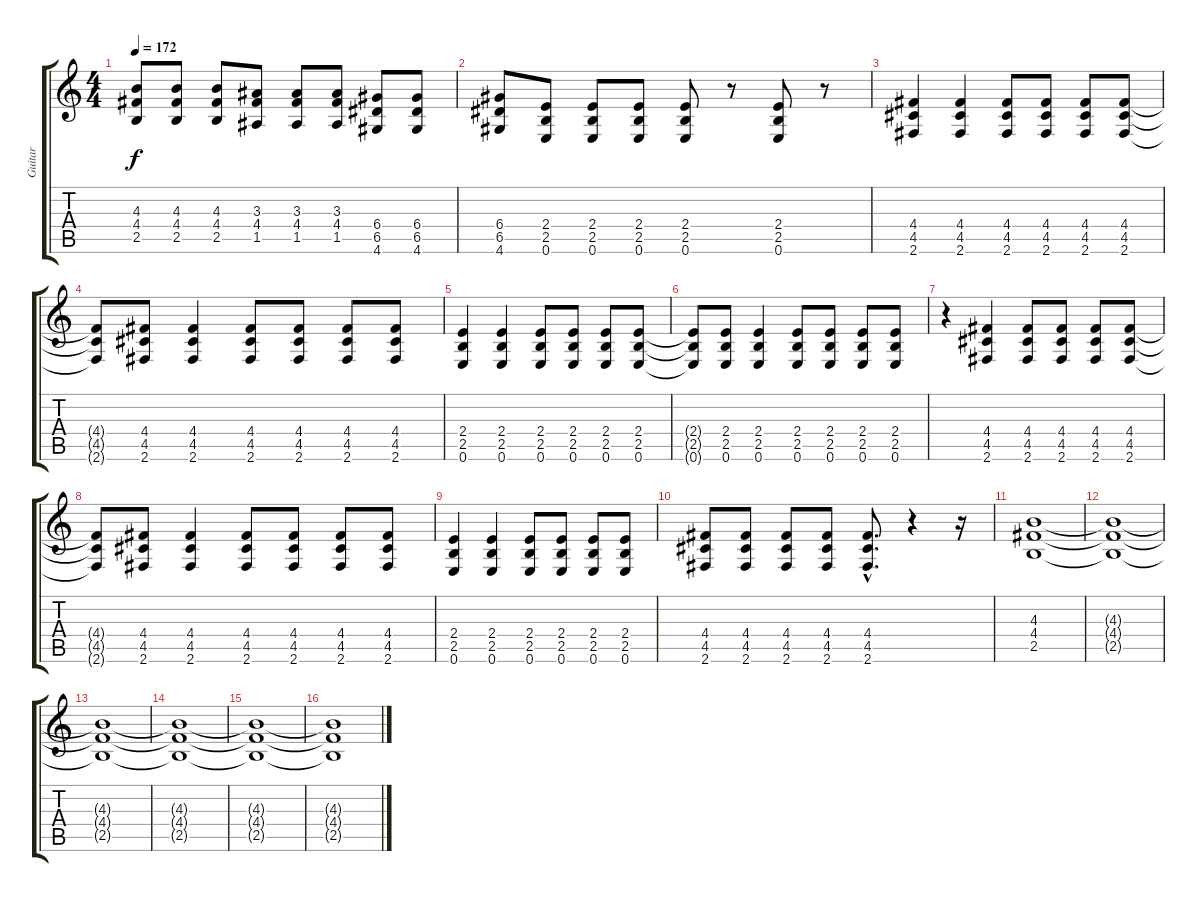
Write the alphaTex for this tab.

\track ("Guitar" "Guitar") {instrument overdrivenguitar}
\staff {score tabs}
\tuning (E4 B3 G3 D3 A2 E2) {hide}
\ts (4 4)
\tempo 172
\clef g2
\ks c
(4.3 4.4 2.5).8{dy f} (4.3 4.4 2.5).8 (4.3 4.4 2.5).8 (3.3 4.4 1.5).8 (3.3 4.4 1.5).8 (3.3 4.4 1.5).8 (6.4 6.5 4.6).8 (6.4 6.5 4.6).8 |
(6.4 6.5 4.6).8 (2.4 2.5 0.6).8 (2.4 2.5 0.6).8 (2.4 2.5 0.6).8 (2.4 2.5 0.6).8 r.8 (2.4 2.5 0.6).8 r.8 |
(4.4 4.5 2.6).4 (4.4 4.5 2.6).4 (4.4 4.5 2.6).8 (4.4 4.5 2.6).8 (4.4 4.5 2.6).8 (4.4 4.5 2.6).8 |
(4.4{t} 4.5{t} 2.6{t}).8 (4.4 4.5 2.6).8 (4.4 4.5 2.6).4 (4.4 4.5 2.6).8 (4.4 4.5 2.6).8 (4.4 4.5 2.6).8 (4.4 4.5 2.6).8 |
(2.4 2.5 0.6).4 (2.4 2.5 0.6).4 (2.4 2.5 0.6).8 (2.4 2.5 0.6).8 (2.4 2.5 0.6).8 (2.4 2.5 0.6).8 |
(2.4{t} 2.5{t} 0.6{t}).8 (2.4 2.5 0.6).8 (2.4 2.5 0.6).4 (2.4 2.5 0.6).8 (2.4 2.5 0.6).8 (2.4 2.5 0.6).8 (2.4 2.5 0.6).8 |
r.4 (4.4 4.5 2.6).4 (4.4 4.5 2.6).8 (4.4 4.5 2.6).8 (4.4 4.5 2.6).8 (4.4 4.5 2.6).8 |
(4.4{t} 4.5{t} 2.6{t}).8 (4.4 4.5 2.6).8 (4.4 4.5 2.6).4 (4.4 4.5 2.6).8 (4.4 4.5 2.6).8 (4.4 4.5 2.6).8 (4.4 4.5 2.6).8 |
(2.4 2.5 0.6).4 (2.4 2.5 0.6).4 (2.4 2.5 0.6).8 (2.4 2.5 0.6).8 (2.4 2.5 0.6).8 (2.4 2.5 0.6).8 |
(4.4 4.5 2.6).8 (4.4 4.5 2.6).8 (4.4 4.5 2.6).8 (4.4 4.5 2.6).8 (4.4{hac} 4.5{hac} 2.6{hac}).8{d} r.4 r.16 |
(4.3 4.4 2.5).1 |
(4.3{t} 4.4{t} 2.5{t}).1 |
(4.3{t} 4.4{t} 2.5{t}).1 |
(4.3{t} 4.4{t} 2.5{t}).1 |
(4.3{t} 4.4{t} 2.5{t}).1 |
(4.3{t} 4.4{t} 2.5{t}).1
